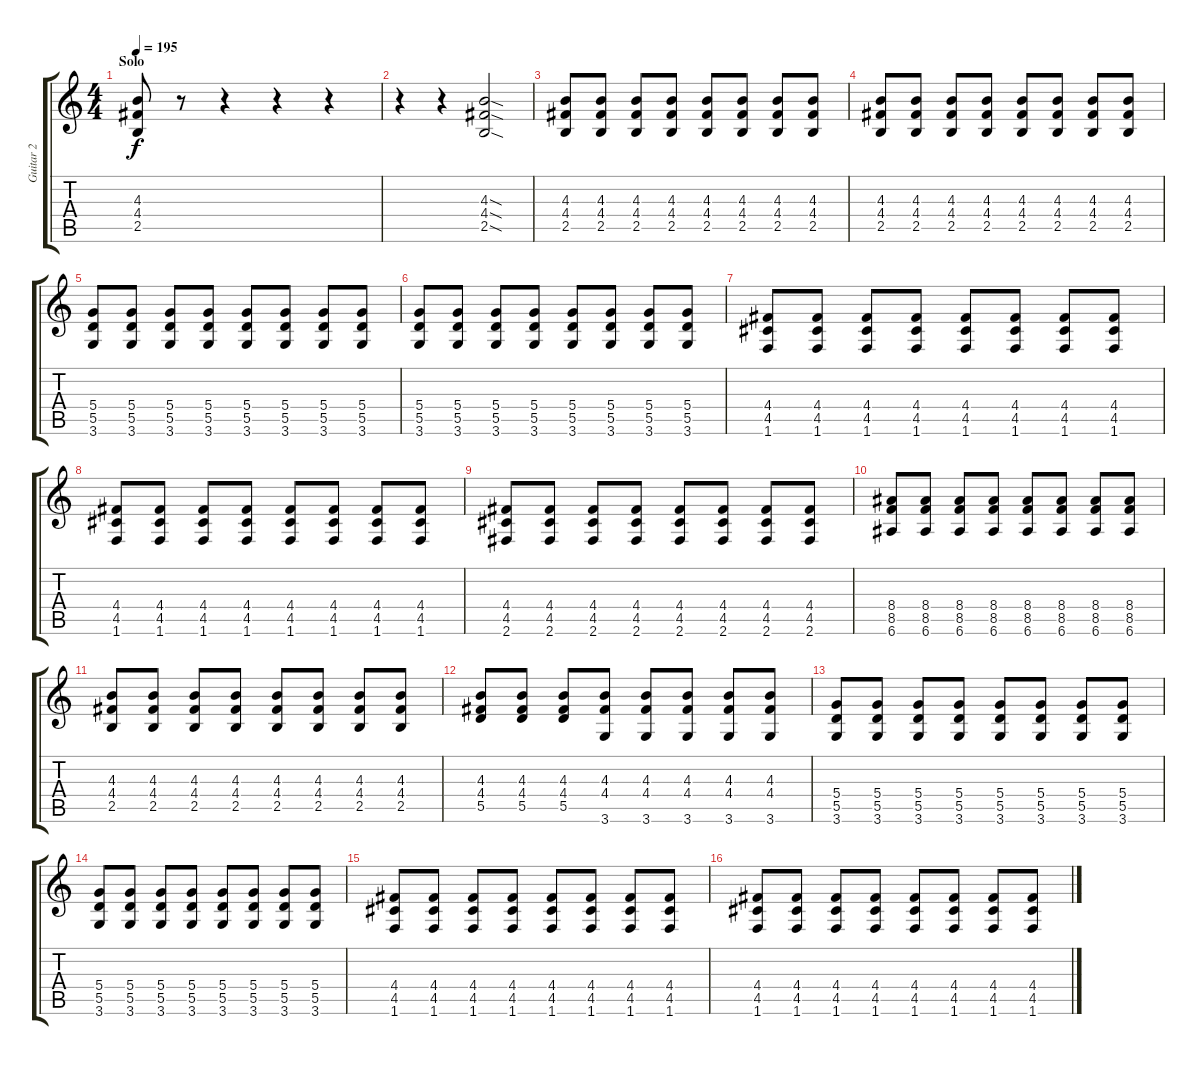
\track ("Guitar 2" "Guitar 2") {instrument distortionguitar}
\staff {score tabs}
\tuning (E4 B3 G3 D3 A2 E2) {hide}
\ts (4 4)
\section ("" "Solo")
\tempo 195
\clef g2
\ks c
(4.3 4.4 2.5).8{dy f} r.8 r.4 r.4 r.4 |
r.4 r.4 (4.3{sod} 4.4{sod} 2.5{sod}).2 |
(4.3 4.4 2.5).8 (4.3 4.4 2.5).8 (4.3 4.4 2.5).8 (4.3 4.4 2.5).8 (4.3 4.4 2.5).8 (4.3 4.4 2.5).8 (4.3 4.4 2.5).8 (4.3 4.4 2.5).8 |
(4.3 4.4 2.5).8 (4.3 4.4 2.5).8 (4.3 4.4 2.5).8 (4.3 4.4 2.5).8 (4.3 4.4 2.5).8 (4.3 4.4 2.5).8 (4.3 4.4 2.5).8 (4.3 4.4 2.5).8 |
(5.4 5.5 3.6).8 (5.4 5.5 3.6).8 (5.4 5.5 3.6).8 (5.4 5.5 3.6).8 (5.4 5.5 3.6).8 (5.4 5.5 3.6).8 (5.4 5.5 3.6).8 (5.4 5.5 3.6).8 |
(5.4 5.5 3.6).8 (5.4 5.5 3.6).8 (5.4 5.5 3.6).8 (5.4 5.5 3.6).8 (5.4 5.5 3.6).8 (5.4 5.5 3.6).8 (5.4 5.5 3.6).8 (5.4 5.5 3.6).8 |
(4.4 4.5 1.6).8 (4.4 4.5 1.6).8 (4.4 4.5 1.6).8 (4.4 4.5 1.6).8 (4.4 4.5 1.6).8 (4.4 4.5 1.6).8 (4.4 4.5 1.6).8 (4.4 4.5 1.6).8 |
(4.4 4.5 1.6).8 (4.4 4.5 1.6).8 (4.4 4.5 1.6).8 (4.4 4.5 1.6).8 (4.4 4.5 1.6).8 (4.4 4.5 1.6).8 (4.4 4.5 1.6).8 (4.4 4.5 1.6).8 |
(4.4 4.5 2.6).8 (4.4 4.5 2.6).8 (4.4 4.5 2.6).8 (4.4 4.5 2.6).8 (4.4 4.5 2.6).8 (4.4 4.5 2.6).8 (4.4 4.5 2.6).8 (4.4 4.5 2.6).8 |
(8.4 8.5 6.6).8 (8.4 8.5 6.6).8 (8.4 8.5 6.6).8 (8.4 8.5 6.6).8 (8.4 8.5 6.6).8 (8.4 8.5 6.6).8 (8.4 8.5 6.6).8 (8.4 8.5 6.6).8 |
(4.3 4.4 2.5).8 (4.3 4.4 2.5).8 (4.3 4.4 2.5).8 (4.3 4.4 2.5).8 (4.3 4.4 2.5).8 (4.3 4.4 2.5).8 (4.3 4.4 2.5).8 (4.3 4.4 2.5).8 |
(4.3 4.4 5.5).8 (4.3 4.4 5.5).8 (4.3 4.4 5.5).8 (4.3 4.4 3.6).8 (4.3 4.4 3.6).8 (4.3 4.4 3.6).8 (4.3 4.4 3.6).8 (4.3 4.4 3.6).8 |
(5.4 5.5 3.6).8 (5.4 5.5 3.6).8 (5.4 5.5 3.6).8 (5.4 5.5 3.6).8 (5.4 5.5 3.6).8 (5.4 5.5 3.6).8 (5.4 5.5 3.6).8 (5.4 5.5 3.6).8 |
(5.4 5.5 3.6).8 (5.4 5.5 3.6).8 (5.4 5.5 3.6).8 (5.4 5.5 3.6).8 (5.4 5.5 3.6).8 (5.4 5.5 3.6).8 (5.4 5.5 3.6).8 (5.4 5.5 3.6).8 |
(4.4 4.5 1.6).8 (4.4 4.5 1.6).8 (4.4 4.5 1.6).8 (4.4 4.5 1.6).8 (4.4 4.5 1.6).8 (4.4 4.5 1.6).8 (4.4 4.5 1.6).8 (4.4 4.5 1.6).8 |
(4.4 4.5 1.6).8 (4.4 4.5 1.6).8 (4.4 4.5 1.6).8 (4.4 4.5 1.6).8 (4.4 4.5 1.6).8 (4.4 4.5 1.6).8 (4.4 4.5 1.6).8 (4.4 4.5 1.6).8
